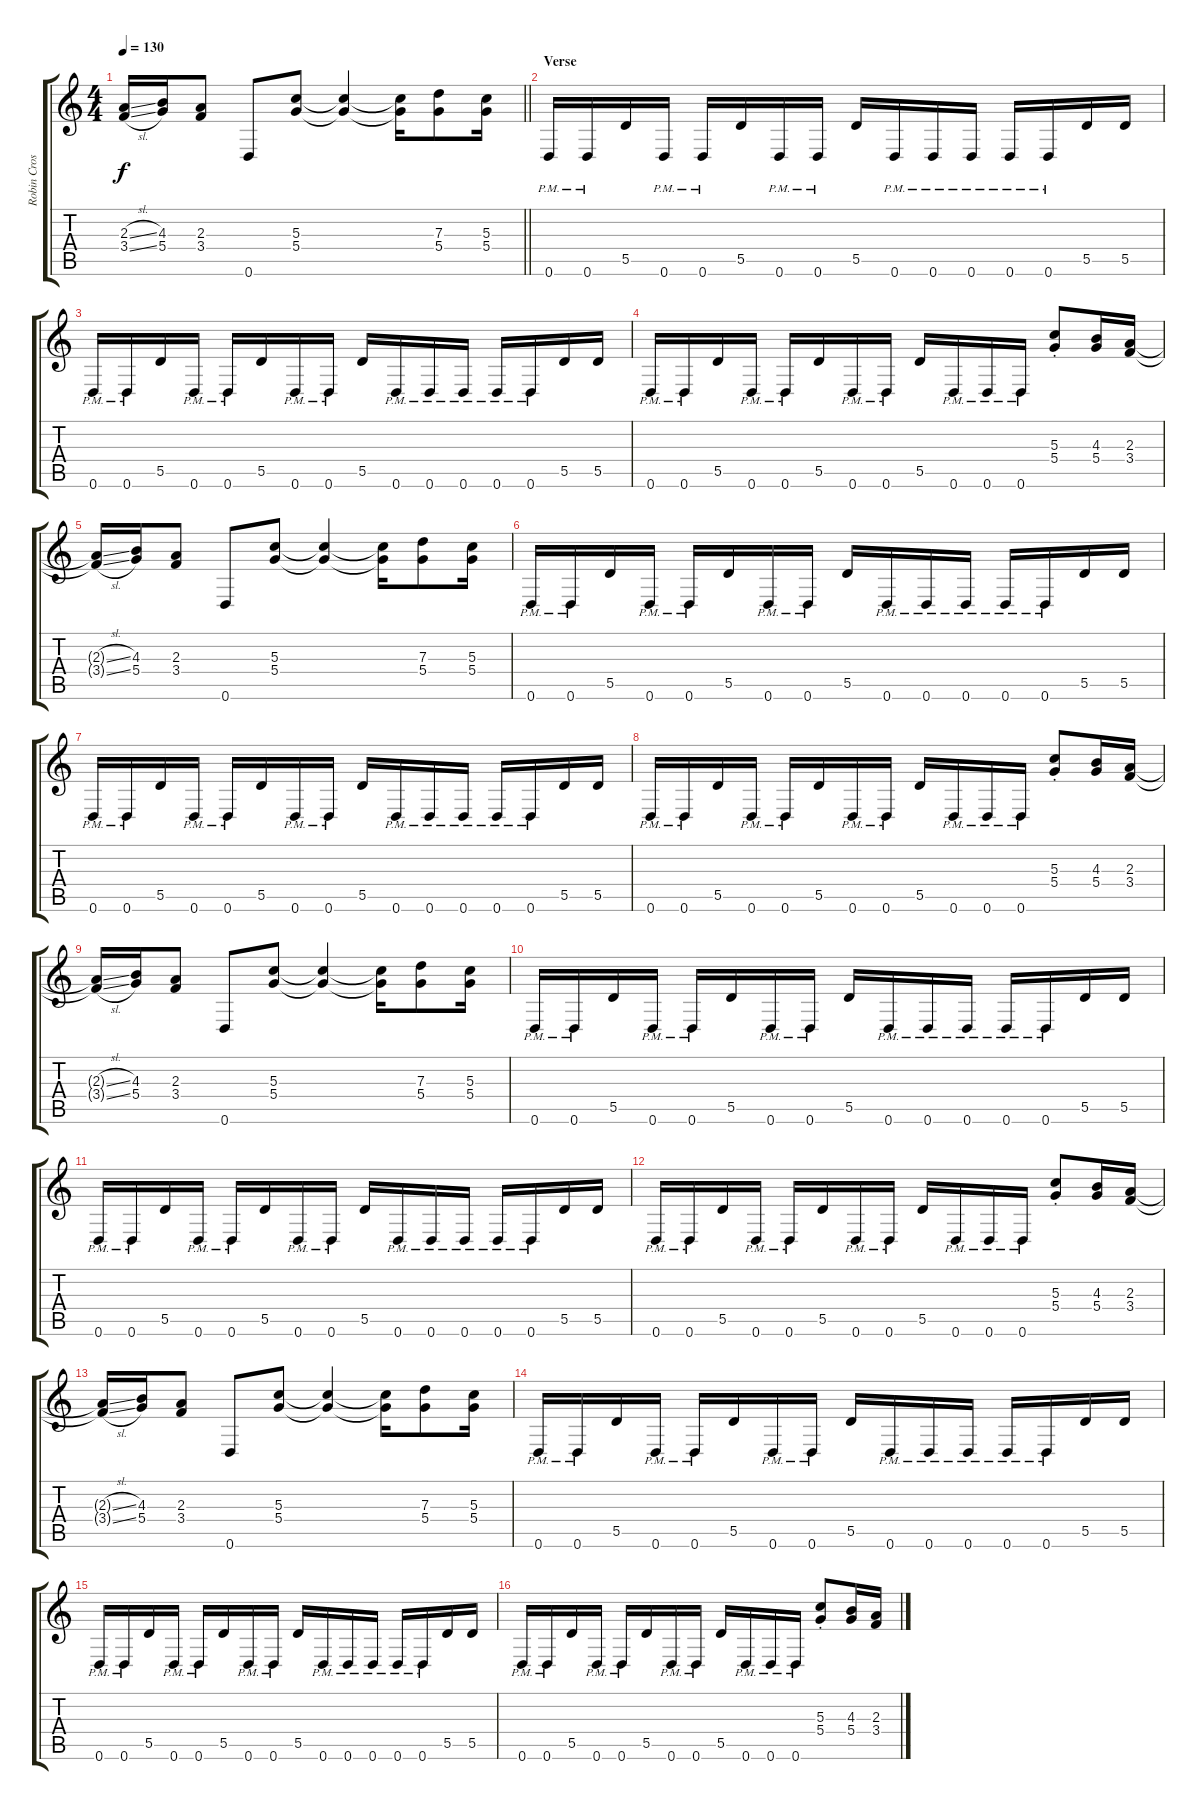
\track ("Robin Crosby - Rhytm Guitar" "Robin Cros") {instrument overdrivenguitar}
\staff {score tabs}
\tuning (E4 B3 G3 D3 A2 D2) {hide}
\ts (4 4)
\tempo 130
\clef g2
\barLineRight lightlight
\ks c
(2.3{sl t} 3.4{sl t}).16{dy f} (4.3 5.4).16 (2.3 3.4).8 0.6.8 (5.3 5.4).8 (5.3{t} 5.4{t}).4 (5.3{t} 5.4{t}).16 (7.3 5.4).8 (5.3 5.4).16 |
\section ("" "Verse")
0.6{pm}.16 0.6{pm}.16 5.5.16 0.6{pm}.16 0.6{pm}.16 5.5.16 0.6{pm}.16 0.6{pm}.16 5.5.16 0.6{pm}.16 0.6{pm}.16 0.6{pm}.16 0.6{pm}.16 0.6{pm}.16 5.5.16 5.5.16 |
0.6{pm}.16 0.6{pm}.16 5.5.16 0.6{pm}.16 0.6{pm}.16 5.5.16 0.6{pm}.16 0.6{pm}.16 5.5.16 0.6{pm}.16 0.6{pm}.16 0.6{pm}.16 0.6{pm}.16 0.6{pm}.16 5.5.16 5.5.16 |
0.6{pm}.16 0.6{pm}.16 5.5.16 0.6{pm}.16 0.6{pm}.16 5.5.16 0.6{pm}.16 0.6{pm}.16 5.5.16 0.6{pm}.16 0.6{pm}.16 0.6{pm}.16 (5.3{st} 5.4{st}).8 (4.3 5.4).16 (2.3 3.4).16 |
(2.3{sl t} 3.4{sl t}).16 (4.3 5.4).16 (2.3 3.4).8 0.6.8 (5.3 5.4).8 (5.3{t} 5.4{t}).4 (5.3{t} 5.4{t}).16 (7.3 5.4).8 (5.3 5.4).16 |
0.6{pm}.16 0.6{pm}.16 5.5.16 0.6{pm}.16 0.6{pm}.16 5.5.16 0.6{pm}.16 0.6{pm}.16 5.5.16 0.6{pm}.16 0.6{pm}.16 0.6{pm}.16 0.6{pm}.16 0.6{pm}.16 5.5.16 5.5.16 |
0.6{pm}.16 0.6{pm}.16 5.5.16 0.6{pm}.16 0.6{pm}.16 5.5.16 0.6{pm}.16 0.6{pm}.16 5.5.16 0.6{pm}.16 0.6{pm}.16 0.6{pm}.16 0.6{pm}.16 0.6{pm}.16 5.5.16 5.5.16 |
0.6{pm}.16 0.6{pm}.16 5.5.16 0.6{pm}.16 0.6{pm}.16 5.5.16 0.6{pm}.16 0.6{pm}.16 5.5.16 0.6{pm}.16 0.6{pm}.16 0.6{pm}.16 (5.3{st} 5.4{st}).8 (4.3 5.4).16 (2.3 3.4).16 |
(2.3{sl t} 3.4{sl t}).16 (4.3 5.4).16 (2.3 3.4).8 0.6.8 (5.3 5.4).8 (5.3{t} 5.4{t}).4 (5.3{t} 5.4{t}).16 (7.3 5.4).8 (5.3 5.4).16 |
0.6{pm}.16 0.6{pm}.16 5.5.16 0.6{pm}.16 0.6{pm}.16 5.5.16 0.6{pm}.16 0.6{pm}.16 5.5.16 0.6{pm}.16 0.6{pm}.16 0.6{pm}.16 0.6{pm}.16 0.6{pm}.16 5.5.16 5.5.16 |
0.6{pm}.16 0.6{pm}.16 5.5.16 0.6{pm}.16 0.6{pm}.16 5.5.16 0.6{pm}.16 0.6{pm}.16 5.5.16 0.6{pm}.16 0.6{pm}.16 0.6{pm}.16 0.6{pm}.16 0.6{pm}.16 5.5.16 5.5.16 |
0.6{pm}.16 0.6{pm}.16 5.5.16 0.6{pm}.16 0.6{pm}.16 5.5.16 0.6{pm}.16 0.6{pm}.16 5.5.16 0.6{pm}.16 0.6{pm}.16 0.6{pm}.16 (5.3{st} 5.4{st}).8 (4.3 5.4).16 (2.3 3.4).16 |
(2.3{sl t} 3.4{sl t}).16 (4.3 5.4).16 (2.3 3.4).8 0.6.8 (5.3 5.4).8 (5.3{t} 5.4{t}).4 (5.3{t} 5.4{t}).16 (7.3 5.4).8 (5.3 5.4).16 |
0.6{pm}.16 0.6{pm}.16 5.5.16 0.6{pm}.16 0.6{pm}.16 5.5.16 0.6{pm}.16 0.6{pm}.16 5.5.16 0.6{pm}.16 0.6{pm}.16 0.6{pm}.16 0.6{pm}.16 0.6{pm}.16 5.5.16 5.5.16 |
0.6{pm}.16 0.6{pm}.16 5.5.16 0.6{pm}.16 0.6{pm}.16 5.5.16 0.6{pm}.16 0.6{pm}.16 5.5.16 0.6{pm}.16 0.6{pm}.16 0.6{pm}.16 0.6{pm}.16 0.6{pm}.16 5.5.16 5.5.16 |
0.6{pm}.16 0.6{pm}.16 5.5.16 0.6{pm}.16 0.6{pm}.16 5.5.16 0.6{pm}.16 0.6{pm}.16 5.5.16 0.6{pm}.16 0.6{pm}.16 0.6{pm}.16 (5.3{st} 5.4{st}).8 (4.3 5.4).16 (2.3 3.4).16
